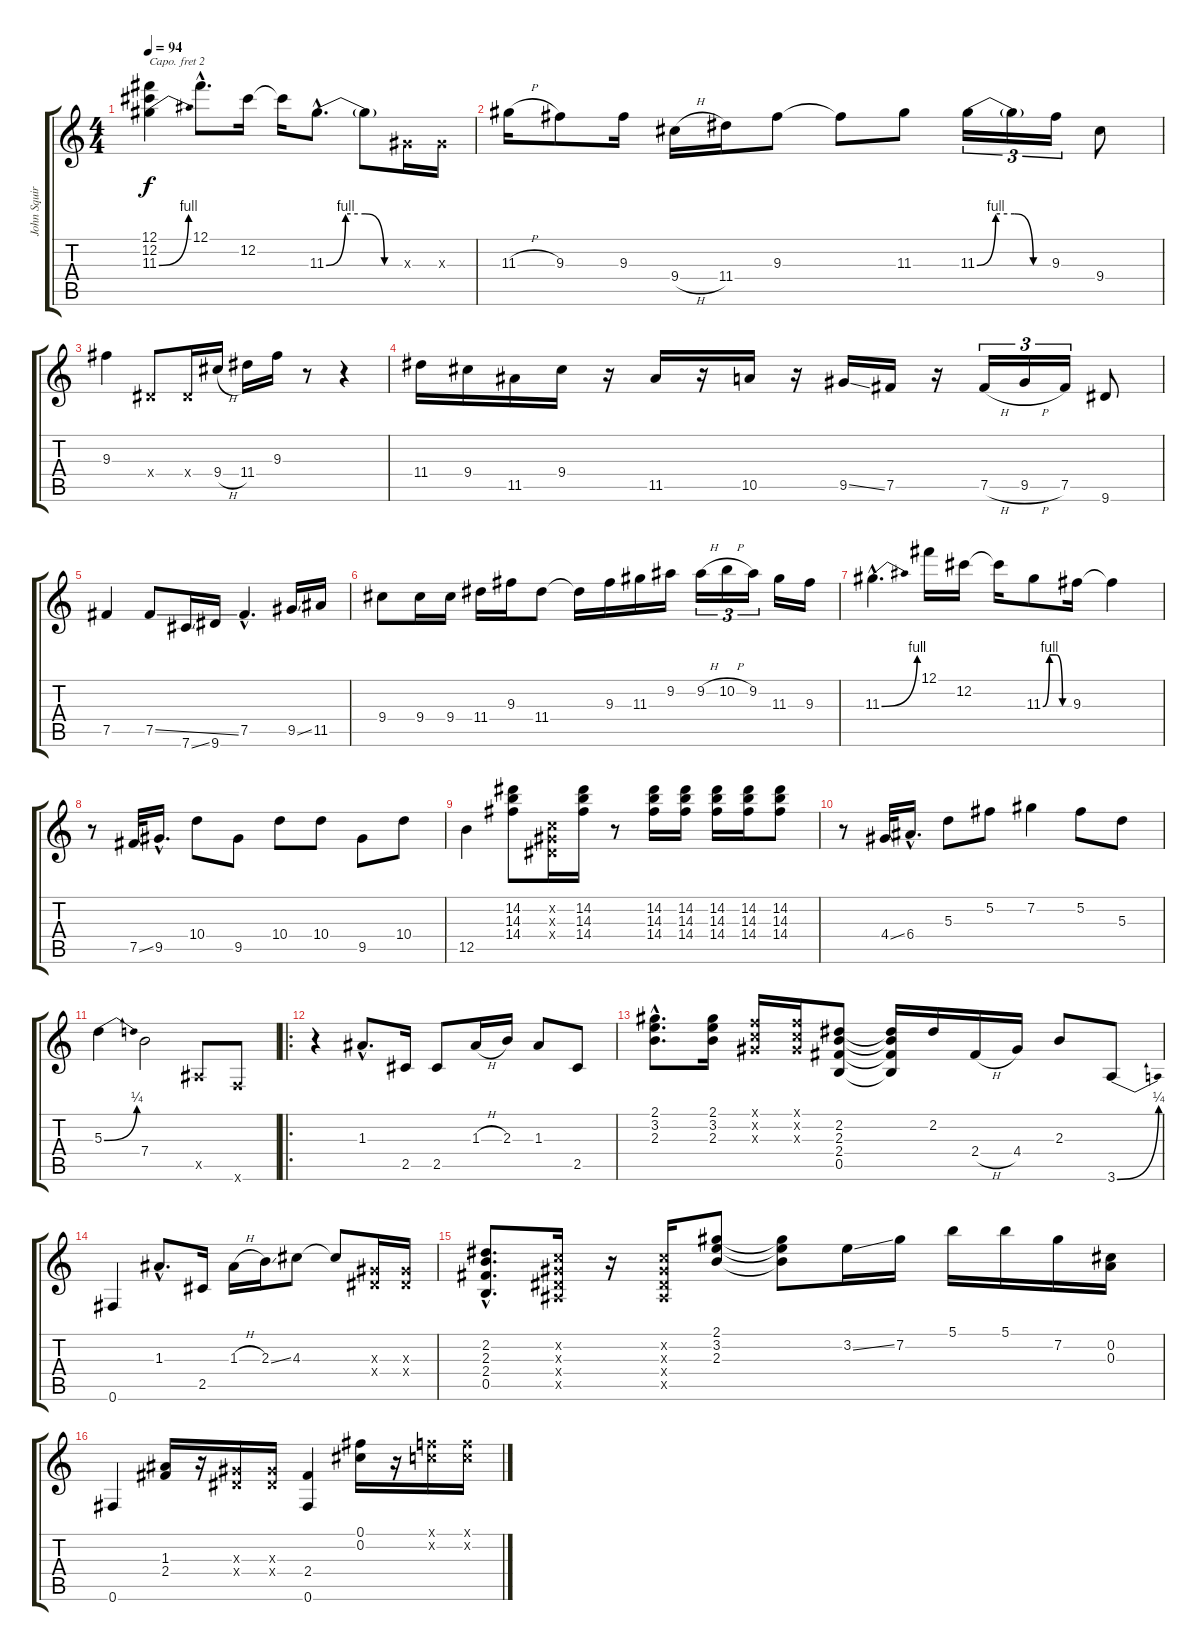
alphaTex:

\track ("John Squire (Guitar)" "John Squir") {instrument distortionguitar}
\staff {score tabs}
\capo 2
\tuning (E4 B3 G3 D3 A2 E2) {hide}
\ts (4 4)
\tempo 94
\clef g2
\ks c
(12.1 12.2 11.3{be (bend 0 0 60 4)}).4{dy f instrument distortionguitar} 12.1{hac}.8{d} 12.2.16 12.2{t}.16 11.3{be (custom 0 0 15 4 30 4 45 0 60 0) hac}.8{d} 11.3{t}.8 -1.3{x}.16 -1.3{x}.16 |
11.3{h}.16 9.3.8 9.3.16 9.4{h}.16 11.4.16 9.3.8 9.3{t}.8 11.3.8 11.3{be (custom 0 0 15 4 30 4 45 0 60 0)}.16{tu (3 2)} 11.3{t}.16{tu (3 2)} 9.3.16{tu (3 2)} 9.4.8 |
9.3.4 -1.4{x}.8 -1.4{x}.16 9.4{h}.16 11.4.16 9.3.16 r.8 r.4 |
11.4.16 9.4.16 11.5.16 9.4.16 r.16 11.5.16 r.16 10.5.16 r.16 9.5{ss}.16 7.5.16 r.16 7.5{h}.16{tu (3 2)} 9.5{h}.16{tu (3 2)} 7.5.16{tu (3 2)} 9.6.8 |
7.5.4 7.5{ss}.8 7.6{ss}.16 9.6.16 7.5{hac}.4{d} 9.5{ss}.16 11.5.16 |
9.4.8 9.4.16 9.4.16 11.4.16 9.3.16 11.4.8 11.4{t}.16 9.3.16 11.3.16 9.2.16 9.2{h}.16{tu (3 2)} 10.2{h}.16{tu (3 2)} 9.2.16{tu (3 2)} 11.3.16 9.3.16 |
11.3{be (bend 0 0 60 4) hac}.4{d} 12.1.16 12.2.16 12.2{t}.16 11.3{be (custom 0 0 15 4 30 4 45 0 60 0)}.8 9.3.16 9.3{t}.4 |
r.8 7.5{ss}.32 9.5{hac}.16{d} 10.4.8 9.5.8 10.4.8 10.4.8 9.5.8 10.4.8 |
12.5.4 (14.2 14.3 14.4).8 (-1.2{x} -1.3{x} -1.4{x}).16 (14.2 14.3 14.4).16 r.8 (14.2 14.3 14.4).16 (14.2 14.3 14.4).16 (14.2 14.3 14.4).16 (14.2 14.3 14.4).16 (14.2 14.3 14.4).8 |
r.8 4.4{ss}.32 6.4{hac}.16{d} 5.3.8 5.2.8 7.2.4 5.2.8 5.3.8 |
5.3{be (bend 0 0 60 1)}.4 7.4.2 -1.5{x}.8 -1.6{x}.8 |
\ro
r.4 1.3{hac}.8{d} 2.5.16 2.5.8 1.3{h}.16 2.3.16 1.3.8 2.5.8 |
(2.1{hac} 3.2{hac} 2.3{hac}).8{d} (2.1 3.2 2.3).16 (-1.1{x} -1.2{x} -1.3{x}).16 (-1.1{x} -1.2{x} -1.3{x}).16 (2.2 2.3 2.4 0.5).8 (2.2{t} 2.3{t} 2.4{t} 0.5{t}).16 2.2.16 2.4{h}.16 4.4.16 2.3.8 3.6{be (bend 0 0 60 1)}.8 |
0.6.4 1.3{hac}.8{d} 2.5.16 1.3{h}.16 2.3{ss}.16 4.3.8 4.3{t}.8 (-1.3{x} -1.4{x}).16 (-1.3{x} -1.4{x}).16 |
(2.2{hac} 2.3{hac} 2.4{hac} 0.5{hac}).8{d} (-1.2{x} -1.3{x} -1.4{x} -1.5{x}).16 r.16 (-1.2{x} -1.3{x} -1.4{x} -1.5{x}).16 (2.1 3.2 2.3).8 (2.1{t} 3.2{t} 2.3{t}).8 3.2{ss}.16 7.2.16 5.1.16 5.1.16 7.2.16 (0.2 0.3).16 |
0.6.4 (1.3 2.4).16 r.16 (-1.3{x} -1.4{x}).16 (-1.3{x} -1.4{x}).16 (2.4 0.6).4 (0.1 0.2).16 r.16 (-1.1{x} -1.2{x}).16 (-1.1{x} -1.2{x}).16
